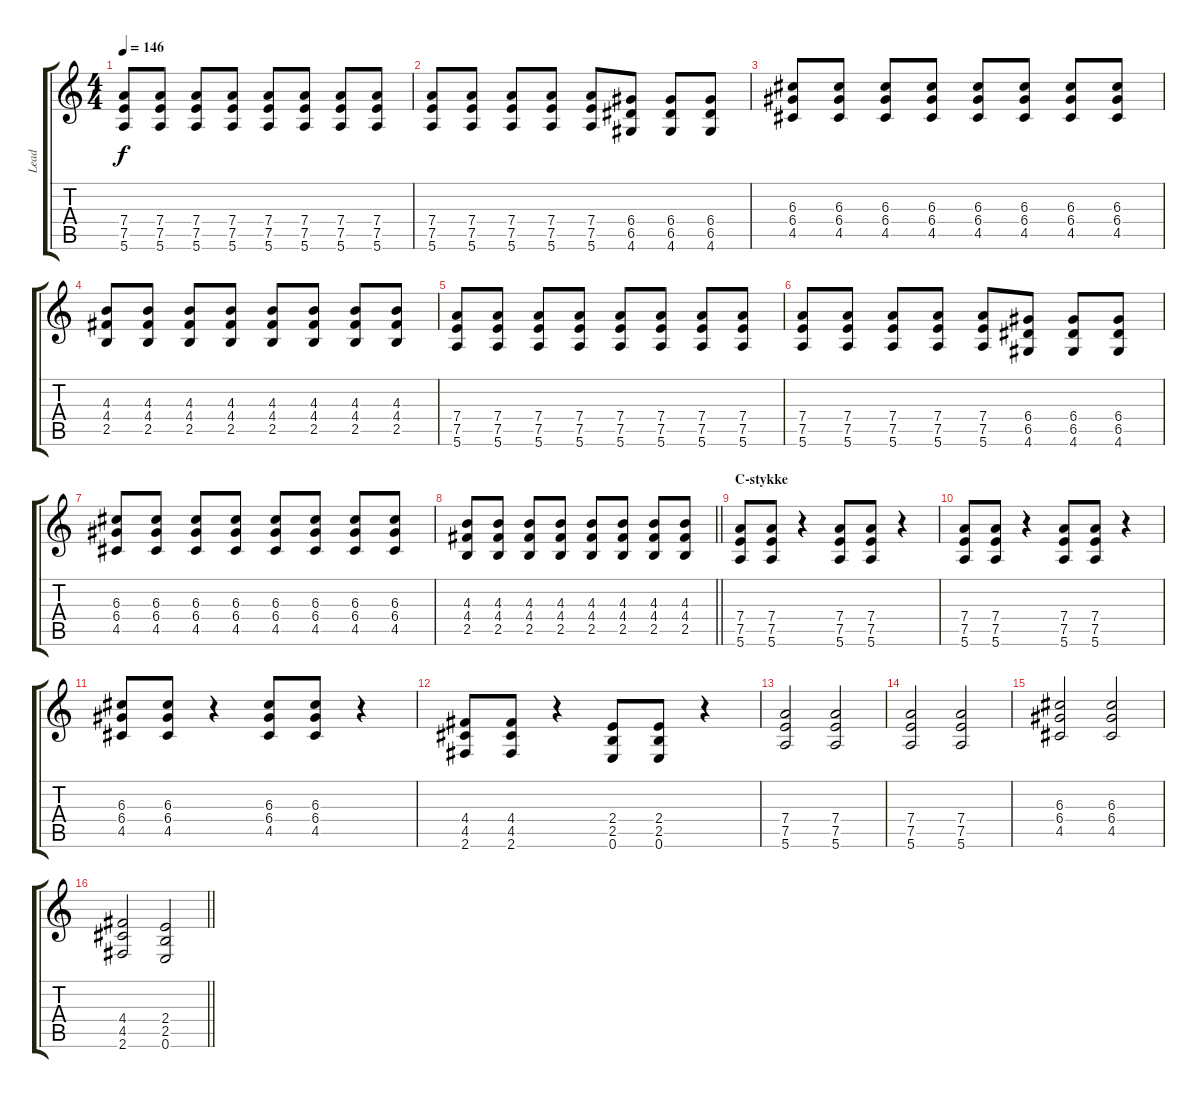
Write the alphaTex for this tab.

\track ("Lead" "Lead") {instrument overdrivenguitar}
\staff {score tabs}
\tuning (E4 B3 G3 D3 A2 E2) {hide}
\ts (4 4)
\tempo 146
\clef g2
\ks c
(7.4 7.5 5.6).8{dy f} (7.4 7.5 5.6).8 (7.4 7.5 5.6).8 (7.4 7.5 5.6).8 (7.4 7.5 5.6).8 (7.4 7.5 5.6).8 (7.4 7.5 5.6).8 (7.4 7.5 5.6).8 |
(7.4 7.5 5.6).8 (7.4 7.5 5.6).8 (7.4 7.5 5.6).8 (7.4 7.5 5.6).8 (7.4 7.5 5.6).8 (6.4 6.5 4.6).8 (6.4 6.5 4.6).8 (6.4 6.5 4.6).8 |
(6.3 6.4 4.5).8 (6.3 6.4 4.5).8 (6.3 6.4 4.5).8 (6.3 6.4 4.5).8 (6.3 6.4 4.5).8 (6.3 6.4 4.5).8 (6.3 6.4 4.5).8 (6.3 6.4 4.5).8 |
(4.3 4.4 2.5).8 (4.3 4.4 2.5).8 (4.3 4.4 2.5).8 (4.3 4.4 2.5).8 (4.3 4.4 2.5).8 (4.3 4.4 2.5).8 (4.3 4.4 2.5).8 (4.3 4.4 2.5).8 |
(7.4 7.5 5.6).8 (7.4 7.5 5.6).8 (7.4 7.5 5.6).8 (7.4 7.5 5.6).8 (7.4 7.5 5.6).8 (7.4 7.5 5.6).8 (7.4 7.5 5.6).8 (7.4 7.5 5.6).8 |
(7.4 7.5 5.6).8 (7.4 7.5 5.6).8 (7.4 7.5 5.6).8 (7.4 7.5 5.6).8 (7.4 7.5 5.6).8 (6.4 6.5 4.6).8 (6.4 6.5 4.6).8 (6.4 6.5 4.6).8 |
(6.3 6.4 4.5).8 (6.3 6.4 4.5).8 (6.3 6.4 4.5).8 (6.3 6.4 4.5).8 (6.3 6.4 4.5).8 (6.3 6.4 4.5).8 (6.3 6.4 4.5).8 (6.3 6.4 4.5).8 |
\barLineRight lightlight
(4.3 4.4 2.5).8 (4.3 4.4 2.5).8 (4.3 4.4 2.5).8 (4.3 4.4 2.5).8 (4.3 4.4 2.5).8 (4.3 4.4 2.5).8 (4.3 4.4 2.5).8 (4.3 4.4 2.5).8 |
\section ("" "C-stykke")
(7.4 7.5 5.6).8 (7.4 7.5 5.6).8 r.4 (7.4 7.5 5.6).8 (7.4 7.5 5.6).8 r.4 |
(7.4 7.5 5.6).8 (7.4 7.5 5.6).8 r.4 (7.4 7.5 5.6).8 (7.4 7.5 5.6).8 r.4 |
(6.3 6.4 4.5).8 (6.3 6.4 4.5).8 r.4 (6.3 6.4 4.5).8 (6.3 6.4 4.5).8 r.4 |
(4.4 4.5 2.6).8 (4.4 4.5 2.6).8 r.4 (2.4 2.5 0.6).8 (2.4 2.5 0.6).8 r.4 |
(7.4 7.5 5.6).2 (7.4 7.5 5.6).2 |
(7.4 7.5 5.6).2 (7.4 7.5 5.6).2 |
(6.3 6.4 4.5).2 (6.3 6.4 4.5).2 |
\barLineRight lightlight
(4.4 4.5 2.6).2 (2.4 2.5 0.6).2
